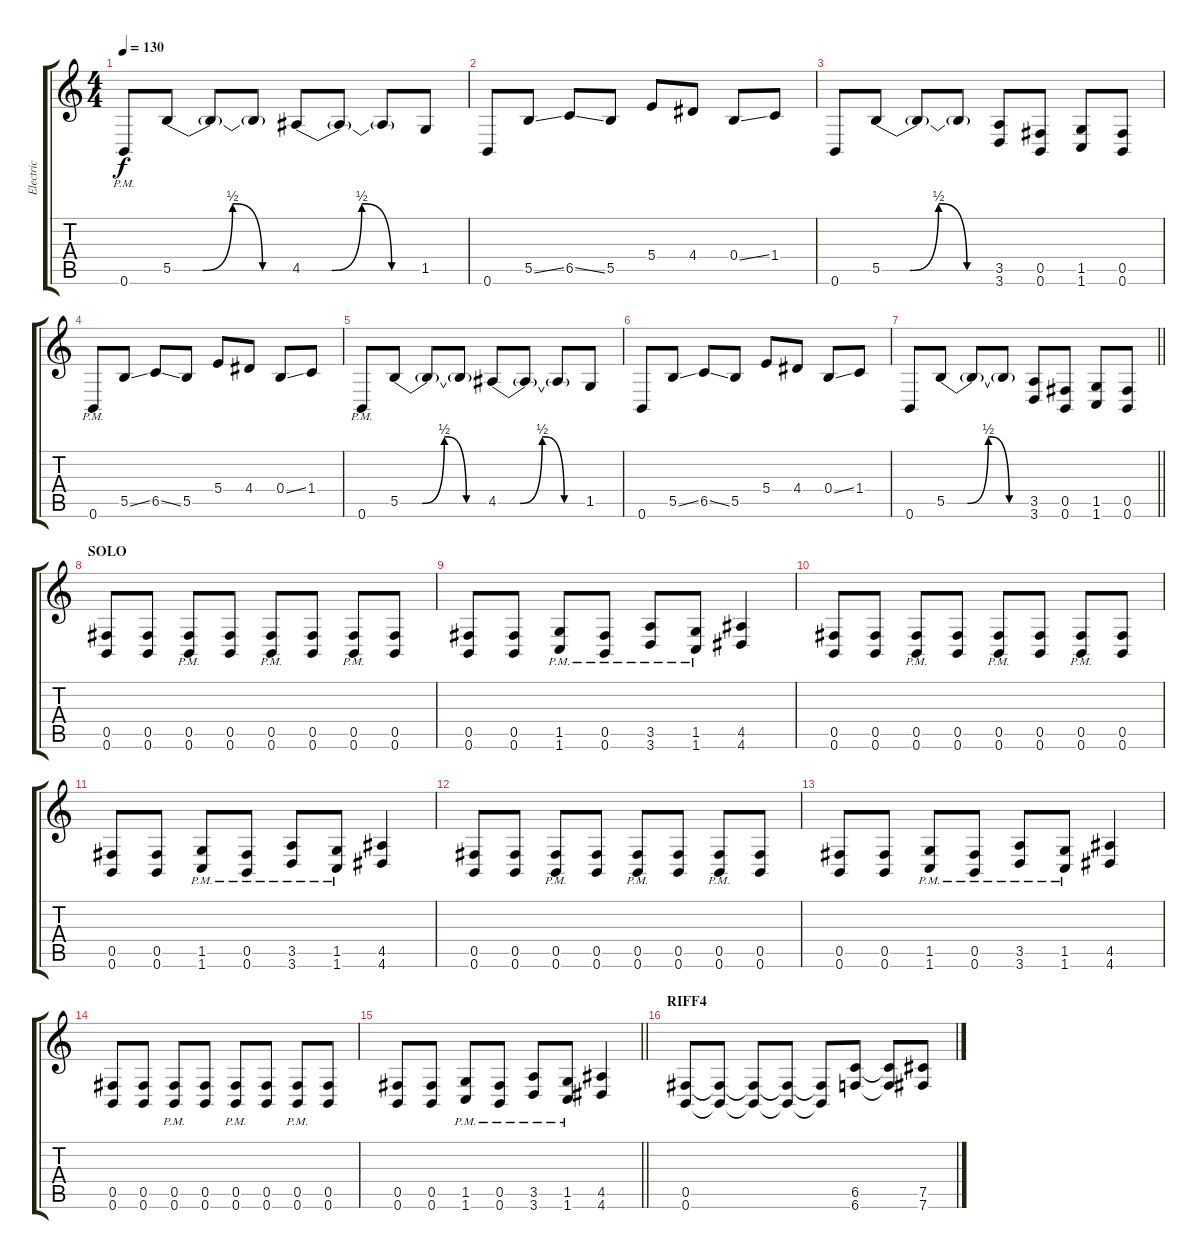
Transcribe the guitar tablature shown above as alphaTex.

\track ("Electric" "Electric") {instrument distortionguitar}
\staff {score tabs}
\tuning (Db4 Ab3 E3 B2 Gb2 B1) {hide}
\ts (4 4)
\tempo 130
\clef g2
\ks c
0.6{pm}.8{dy f} 5.5{be (custom 0 0 15 0 30 2 45 0 60 0)}.8 5.5{t}.8 5.5{t}.8 4.5{be (custom 0 0 15 0 30 2 45 0 60 0)}.8 4.5{t}.8 4.5{t}.8 1.5.8 |
0.6.8 5.5{ss}.8 6.5{ss}.8 5.5.8 5.4.8 4.4.8 0.4{ss}.8 1.4.8 |
0.6.8 5.5{be (custom 0 0 15 0 30 2 45 0 60 0)}.8 5.5{t}.8 5.5{t}.8 (3.5 3.6).8 (0.5 0.6).8 (1.5 1.6).8 (0.5 0.6).8 |
0.6{pm}.8 5.5{ss}.8 6.5{ss}.8 5.5.8 5.4.8 4.4.8 0.4{ss}.8 1.4.8 |
0.6{pm}.8 5.5{be (custom 0 0 15 0 30 2 45 0 60 0)}.8 5.5{t}.8 5.5{t}.8 4.5{be (custom 0 0 15 0 30 2 45 0 60 0)}.8 4.5{t}.8 4.5{t}.8 1.5.8 |
0.6.8 5.5{ss}.8 6.5{ss}.8 5.5.8 5.4.8 4.4.8 0.4{ss}.8 1.4.8 |
\barLineRight lightlight
0.6.8 5.5{be (custom 0 0 15 0 30 2 45 0 60 0)}.8 5.5{t}.8 5.5{t}.8 (3.5 3.6).8 (0.5 0.6).8 (1.5 1.6).8 (0.5 0.6).8 |
\section ("" "SOLO")
(0.5 0.6).8 (0.5 0.6).8 (0.5{pm} 0.6{pm}).8 (0.5 0.6).8 (0.5{pm} 0.6{pm}).8 (0.5 0.6).8 (0.5{pm} 0.6{pm}).8 (0.5 0.6).8 |
(0.5 0.6).8 (0.5 0.6).8 (1.5{pm} 1.6{pm}).8 (0.5{pm} 0.6{pm}).8 (3.5{pm} 3.6{pm}).8 (1.5{pm} 1.6{pm}).8 (4.5 4.6).4 |
(0.5 0.6).8 (0.5 0.6).8 (0.5{pm} 0.6{pm}).8 (0.5 0.6).8 (0.5{pm} 0.6{pm}).8 (0.5 0.6).8 (0.5{pm} 0.6{pm}).8 (0.5 0.6).8 |
(0.5 0.6).8 (0.5 0.6).8 (1.5{pm} 1.6{pm}).8 (0.5{pm} 0.6{pm}).8 (3.5{pm} 3.6{pm}).8 (1.5{pm} 1.6{pm}).8 (4.5 4.6).4 |
(0.5 0.6).8 (0.5 0.6).8 (0.5{pm} 0.6{pm}).8 (0.5 0.6).8 (0.5{pm} 0.6{pm}).8 (0.5 0.6).8 (0.5{pm} 0.6{pm}).8 (0.5 0.6).8 |
(0.5 0.6).8 (0.5 0.6).8 (1.5{pm} 1.6{pm}).8 (0.5{pm} 0.6{pm}).8 (3.5{pm} 3.6{pm}).8 (1.5{pm} 1.6{pm}).8 (4.5 4.6).4 |
(0.5 0.6).8 (0.5 0.6).8 (0.5{pm} 0.6{pm}).8 (0.5 0.6).8 (0.5{pm} 0.6{pm}).8 (0.5 0.6).8 (0.5{pm} 0.6{pm}).8 (0.5 0.6).8 |
\barLineRight lightlight
(0.5 0.6).8 (0.5 0.6).8 (1.5{pm} 1.6{pm}).8 (0.5{pm} 0.6{pm}).8 (3.5{pm} 3.6{pm}).8 (1.5{pm} 1.6{pm}).8 (4.5 4.6).4 |
\section ("" "RIFF4")
(0.5 0.6).8 (0.5{t} 0.6{t}).8 (0.5{t} 0.6{t}).8 (0.5{t} 0.6{t}).8 (0.5{t} 0.6{t}).8 (6.5 6.6).8 (6.5{t} 6.6{t}).8 (7.5 7.6).8
